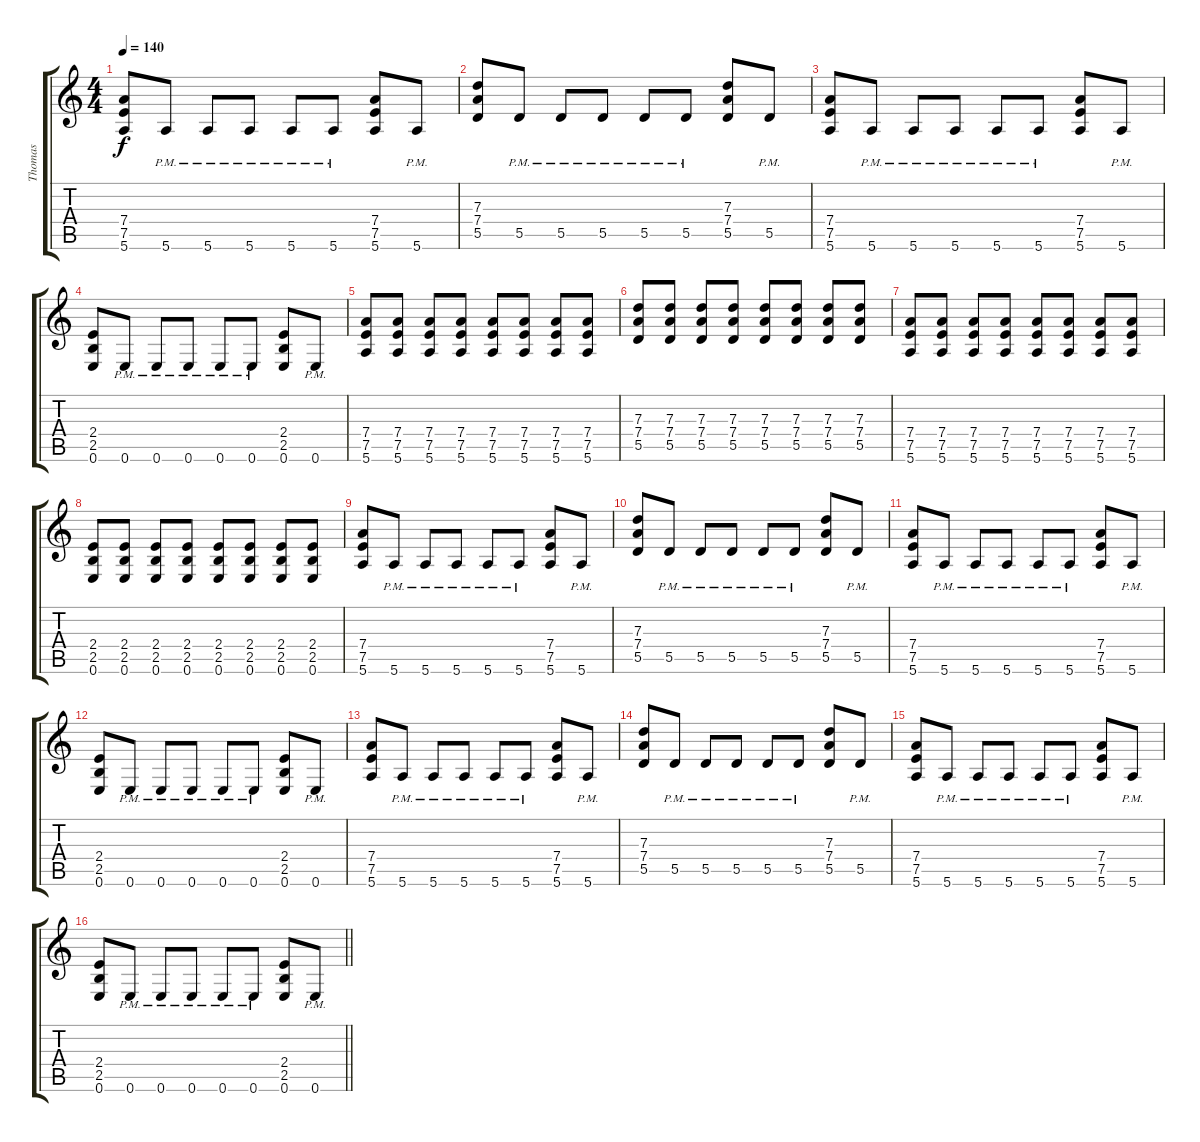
\track ("Thomas" "Thomas") {instrument overdrivenguitar}
\staff {score tabs}
\tuning (E4 B3 G3 D3 A2 E2) {hide}
\ts (4 4)
\tempo 140
\clef g2
\ks c
(7.4 7.5 5.6).8{dy f} 5.6{pm}.8 5.6{pm}.8 5.6{pm}.8 5.6{pm}.8 5.6{pm}.8 (7.4 7.5 5.6).8 5.6{pm}.8 |
(7.3 7.4 5.5).8 5.5{pm}.8 5.5{pm}.8 5.5{pm}.8 5.5{pm}.8 5.5{pm}.8 (7.3 7.4 5.5).8 5.5{pm}.8 |
(7.4 7.5 5.6).8 5.6{pm}.8 5.6{pm}.8 5.6{pm}.8 5.6{pm}.8 5.6{pm}.8 (7.4 7.5 5.6).8 5.6{pm}.8 |
(2.4 2.5 0.6).8 0.6{pm}.8 0.6{pm}.8 0.6{pm}.8 0.6{pm}.8 0.6{pm}.8 (2.4 2.5 0.6).8 0.6{pm}.8 |
(7.4 7.5 5.6).8 (7.4 7.5 5.6).8 (7.4 7.5 5.6).8 (7.4 7.5 5.6).8 (7.4 7.5 5.6).8 (7.4 7.5 5.6).8 (7.4 7.5 5.6).8 (7.4 7.5 5.6).8 |
(7.3 7.4 5.5).8 (7.3 7.4 5.5).8 (7.3 7.4 5.5).8 (7.3 7.4 5.5).8 (7.3 7.4 5.5).8 (7.3 7.4 5.5).8 (7.3 7.4 5.5).8 (7.3 7.4 5.5).8 |
(7.4 7.5 5.6).8 (7.4 7.5 5.6).8 (7.4 7.5 5.6).8 (7.4 7.5 5.6).8 (7.4 7.5 5.6).8 (7.4 7.5 5.6).8 (7.4 7.5 5.6).8 (7.4 7.5 5.6).8 |
(2.4 2.5 0.6).8 (2.4 2.5 0.6).8 (2.4 2.5 0.6).8 (2.4 2.5 0.6).8 (2.4 2.5 0.6).8 (2.4 2.5 0.6).8 (2.4 2.5 0.6).8 (2.4 2.5 0.6).8 |
(7.4 7.5 5.6).8 5.6{pm}.8 5.6{pm}.8 5.6{pm}.8 5.6{pm}.8 5.6{pm}.8 (7.4 7.5 5.6).8 5.6{pm}.8 |
(7.3 7.4 5.5).8 5.5{pm}.8 5.5{pm}.8 5.5{pm}.8 5.5{pm}.8 5.5{pm}.8 (7.3 7.4 5.5).8 5.5{pm}.8 |
(7.4 7.5 5.6).8 5.6{pm}.8 5.6{pm}.8 5.6{pm}.8 5.6{pm}.8 5.6{pm}.8 (7.4 7.5 5.6).8 5.6{pm}.8 |
(2.4 2.5 0.6).8 0.6{pm}.8 0.6{pm}.8 0.6{pm}.8 0.6{pm}.8 0.6{pm}.8 (2.4 2.5 0.6).8 0.6{pm}.8 |
(7.4 7.5 5.6).8 5.6{pm}.8 5.6{pm}.8 5.6{pm}.8 5.6{pm}.8 5.6{pm}.8 (7.4 7.5 5.6).8 5.6{pm}.8 |
(7.3 7.4 5.5).8 5.5{pm}.8 5.5{pm}.8 5.5{pm}.8 5.5{pm}.8 5.5{pm}.8 (7.3 7.4 5.5).8 5.5{pm}.8 |
(7.4 7.5 5.6).8 5.6{pm}.8 5.6{pm}.8 5.6{pm}.8 5.6{pm}.8 5.6{pm}.8 (7.4 7.5 5.6).8 5.6{pm}.8 |
\barLineRight lightlight
(2.4 2.5 0.6).8 0.6{pm}.8 0.6{pm}.8 0.6{pm}.8 0.6{pm}.8 0.6{pm}.8 (2.4 2.5 0.6).8 0.6{pm}.8
